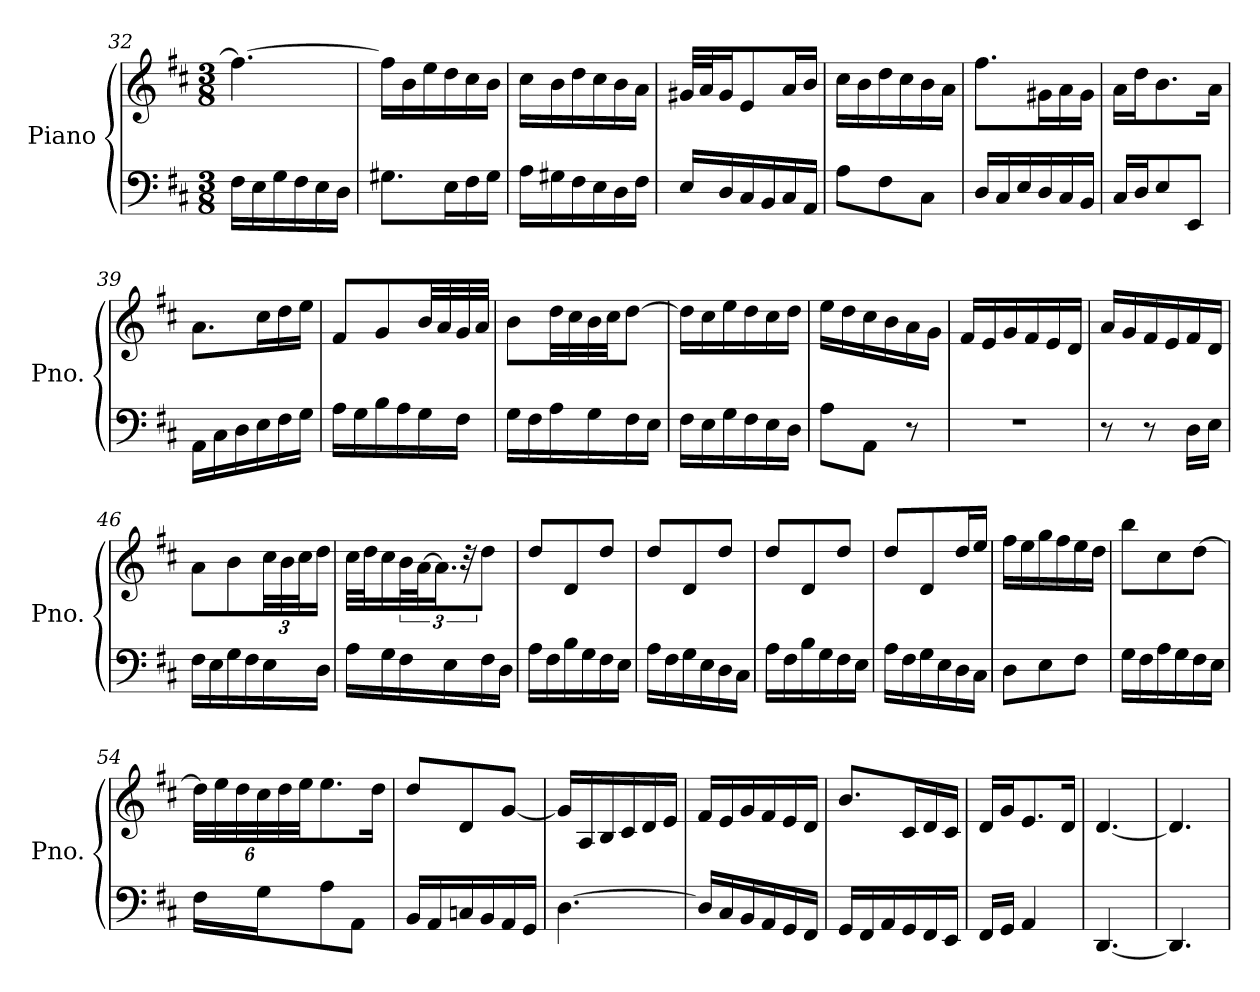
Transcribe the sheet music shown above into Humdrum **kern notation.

**kern	**kern
*part2	*part1
*staff2	*staff1
*I"Piano	*I"Piano
*I'Pno.	*I'Pno.
!!LO:PB:g=z
*clefF4	*clefG2
*k[f#c#]	*k[f#c#]
*M3/8	*M3/8
=32	=32
16F#\LL	4.ff#\_
16E\	.
16G\	.
16F#\	.
16E\	.
16D\JJ	.
=33	=33
8.G#X\L	16ff#\LL]
.	16b\
.	16ee\
16E\L	16dd\
16F#\	16cc#\
16G#\JJ	16b\JJ
=34	=34
16A\LL	16cc#\LL
16G#X\	16b\
16F#\	16dd\
16E\	16cc#\
16D\	16b\
16F#\JJ	16a\JJ
=35	=35
16E/LL	32g#X/LLL
.	32a/J
16D/	16g#/J
16C#/	8e/
16BB/	.
16C#/	16a/L
16AA/JJ	16b/JJ
=36	=36
8A\L	16cc#\LL
.	16b\
8F#\	16dd\
.	16cc#\
8C#\J	16b\
.	16a\JJ
=37	=37
16D/LL	8.ff#\L
16C#/	.
16E/	.
16D/	16g#X\L
16C#/	16a\
16BB/JJ	16g#\JJ
!!LO:LB:g=z
=38	=38
16C#/LL	16a\LL
16D/J	16dd\J
8E/	8.b\
8EE/J	.
.	16a\Jk
=39	=39
16AA\LL	8.a\L
16C#\	.
16D\	.
16E\	16cc#\L
16F#\	16dd\
16G\JJ	16ee\JJ
=40	=40
16A\LL	8f#/L
16G\	.
16B\	8g/
16A\	.
16G\	32b/LL
.	32a/
16F#\JJ	32g/
.	32a/JJJ
=41	=41
16G\LL	8b\L
16F#\	.
16A\	32dd\LL
.	32cc#\
16G\	32b\
.	32cc#\JJ
16F#\	[8dd\J
16E\JJ	.
=42	=42
16F#\LL	16dd\LL]
16E\	16cc#\
16G\	16ee\
16F#\	16dd\
16E\	16cc#\
16D\JJ	16dd\JJ
=43	=43
8A\L	16ee\LL
.	16dd\
8AA\J	16cc#\
.	16b\
8r	16a\
.	16g\JJ
!!LO:LB:g=z
=44	=44
4.r	16f#/LL
.	16e/
.	16g/
.	16f#/
.	16e/
.	16d/JJ
=45	=45
8r	16a/LL
.	16g/
8r	16f#/
.	16e/
16D\LL	16f#/
16E\JJ	16d/JJ
=46	=46
16F#\LL	8a\L
16E\	.
16G\	8b\
16F#\	.
*	*Xbrackettup
16E\	48cc#\LL
.	48b\
.	48cc#\J
16D\JJ	16dd\JJ
=47	=47
16A\LL	32cc#\LLL
.	32dd\J
16G\	16cc#\
*	*brackettup
16F#\	48b\L
.	[48a\J
.	24.a\JJ]
16E\	.
.	48r
16F#\	8dd\
16D\JJ	.
=48	=48
16A\LL	8dd/L
16F#\	.
16B\	8d/
16G\	.
16F#\	8dd/J
16E\JJ	.
!!LO:LB:g=z
=49	=49
16A\LL	8dd/L
16F#\	.
16G\	8d/
16E\	.
16D\	8dd/J
16C#\JJ	.
=50	=50
16A\LL	8dd/L
16F#\	.
16B\	8d/
16G\	.
16F#\	8dd/J
16E\JJ	.
=51	=51
16A\LL	8dd/L
16F#\	.
16G\	8d/
16E\	.
16D\	16dd/L
16C#\JJ	16ee/JJ
=52	=52
8D\L	16ff#\LL
.	16ee\
8E\	16gg\
.	16ff#\
8F#\J	16ee\
.	16dd\JJ
=53	=53
16G\LL	8bb\L
16F#\	.
16A\	8cc#\
16G\	.
16F#\	[8dd\J
16E\JJ	.
=54	=54
*	*Xbrackettup
16F#\LL	48dd\LLL]
.	48ee\
.	48dd\
16G\J	48cc#\
.	48dd\
.	48ee\JJ
8A\	8.ee\
8AA\J	.
.	16dd\Jk
!!LO:LB:g=z
=55	=55
16BB/LL	8dd/L
16AA/	.
16Cn/	8d/
16BB/	.
16AA/	[8g/J
16GG/JJ	.
=56	=56
[4.D\	16g/LL]
.	16A/
.	16B/
.	16c#/
.	16d/
.	16e/JJ
=57	=57
16D/LL]	16f#/LL
16C#/	16e/
16BB/	16g/
16AA/	16f#/
16GG/	16e/
16FF#/JJ	16d/JJ
=58	=58
16GG/LL	8.b/L
16FF#/	.
16AA/	.
16GG/	16c#/L
16FF#/	16d/
16EE/JJ	16c#/JJ
=59	=59
16FF#/LL	16d/LL
16GG/JJ	16g/J
4AA/	8.e/
.	16d/Jk
=60	=60
[4.DD/	[4.d/
=61	=61
4.DD/]	4.d/]
=	=
*-	*-
